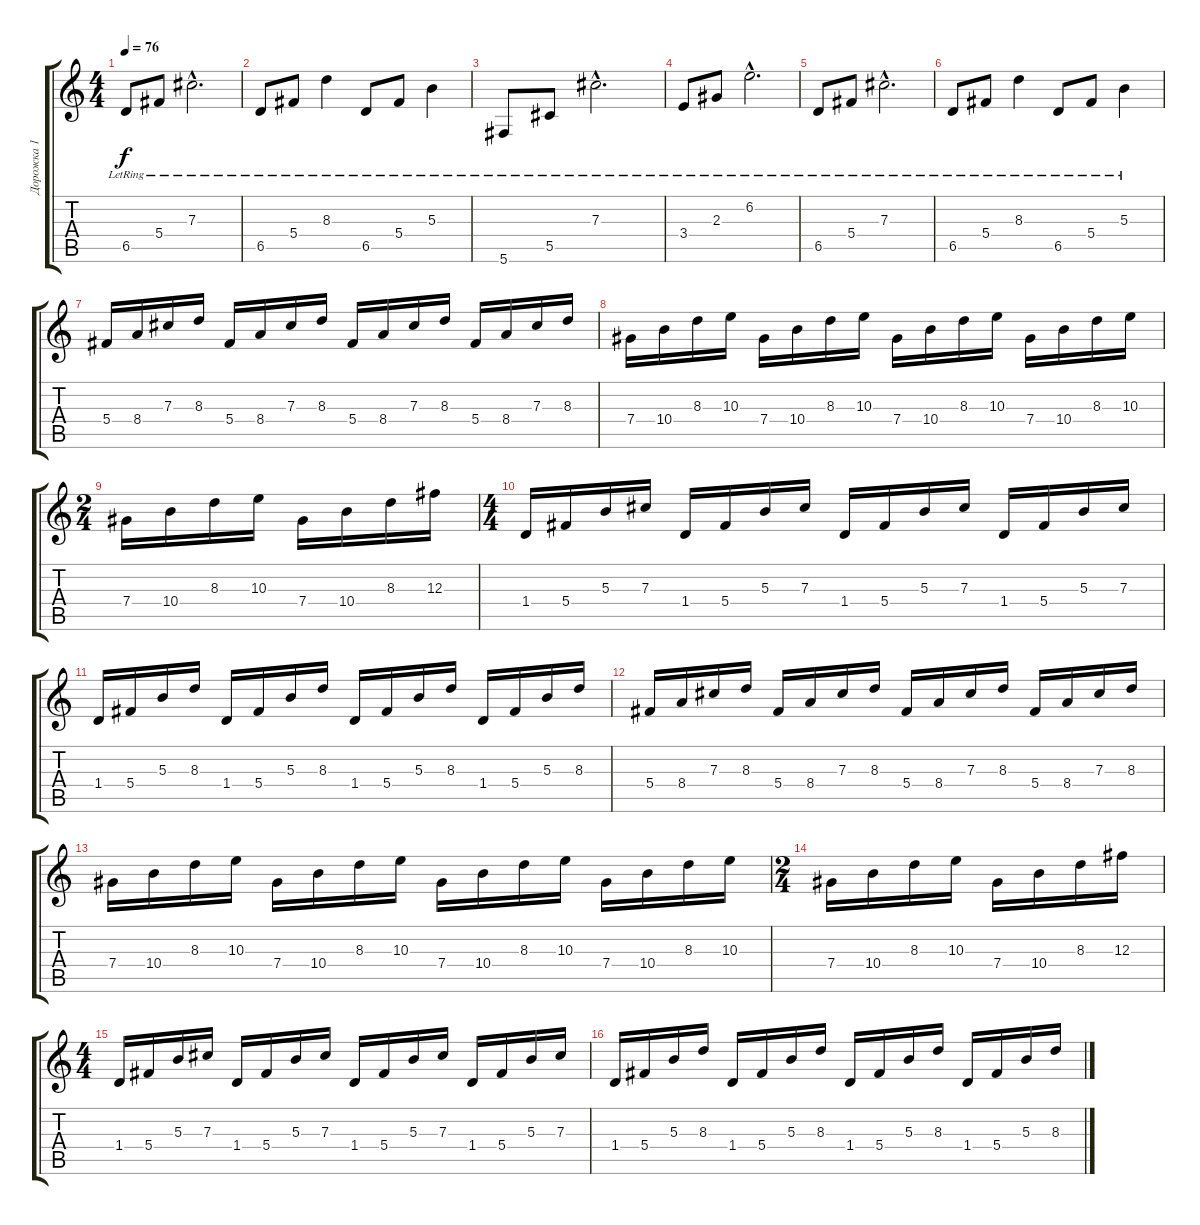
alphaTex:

\track ("Дорожка 1" "Дорожка 1") {instrument distortionguitar}
\staff {score tabs}
\tuning (Eb4 Bb3 Gb3 Db3 Ab2 Db2) {hide}
\ts (4 4)
\tempo 76
\clef g2
\ks c
6.5{lr}.8{dy f} 5.4{lr}.8 7.3{hac lr}.2{d} |
6.5{lr}.8 5.4{lr}.8 8.3{lr}.4 6.5{lr}.8 5.4{lr}.8 5.3{lr}.4 |
5.6{lr}.8 5.5{lr}.8 7.3{hac lr}.2{d} |
3.4{lr}.8 2.3{lr}.8 6.2{hac lr}.2{d} |
6.5{lr}.8 5.4{lr}.8 7.3{hac lr}.2{d} |
6.5{lr}.8 5.4{lr}.8 8.3{lr}.4 6.5{lr}.8 5.4{lr}.8 5.3{lr}.4 |
5.4.16{instrument distortionguitar} 8.4.16 7.3.16 8.3.16 5.4.16 8.4.16 7.3.16 8.3.16 5.4.16 8.4.16 7.3.16 8.3.16 5.4.16 8.4.16 7.3.16 8.3.16 |
7.4.16 10.4.16 8.3.16 10.3.16 7.4.16 10.4.16 8.3.16 10.3.16 7.4.16 10.4.16 8.3.16 10.3.16 7.4.16 10.4.16 8.3.16 10.3.16 |
\ts (2 4)
7.4.16 10.4.16 8.3.16 10.3.16 7.4.16 10.4.16 8.3.16 12.3.16 |
\ts (4 4)
1.4.16 5.4.16 5.3.16 7.3.16 1.4.16 5.4.16 5.3.16 7.3.16 1.4.16 5.4.16 5.3.16 7.3.16 1.4.16 5.4.16 5.3.16 7.3.16 |
1.4.16 5.4.16 5.3.16 8.3.16 1.4.16 5.4.16 5.3.16 8.3.16 1.4.16 5.4.16 5.3.16 8.3.16 1.4.16 5.4.16 5.3.16 8.3.16 |
5.4.16 8.4.16 7.3.16 8.3.16 5.4.16 8.4.16 7.3.16 8.3.16 5.4.16 8.4.16 7.3.16 8.3.16 5.4.16 8.4.16 7.3.16 8.3.16 |
7.4.16 10.4.16 8.3.16 10.3.16 7.4.16 10.4.16 8.3.16 10.3.16 7.4.16 10.4.16 8.3.16 10.3.16 7.4.16 10.4.16 8.3.16 10.3.16 |
\ts (2 4)
7.4.16 10.4.16 8.3.16 10.3.16 7.4.16 10.4.16 8.3.16 12.3.16 |
\ts (4 4)
1.4.16 5.4.16 5.3.16 7.3.16 1.4.16 5.4.16 5.3.16 7.3.16 1.4.16 5.4.16 5.3.16 7.3.16 1.4.16 5.4.16 5.3.16 7.3.16 |
1.4.16 5.4.16 5.3.16 8.3.16 1.4.16 5.4.16 5.3.16 8.3.16 1.4.16 5.4.16 5.3.16 8.3.16 1.4.16 5.4.16 5.3.16 8.3.16
